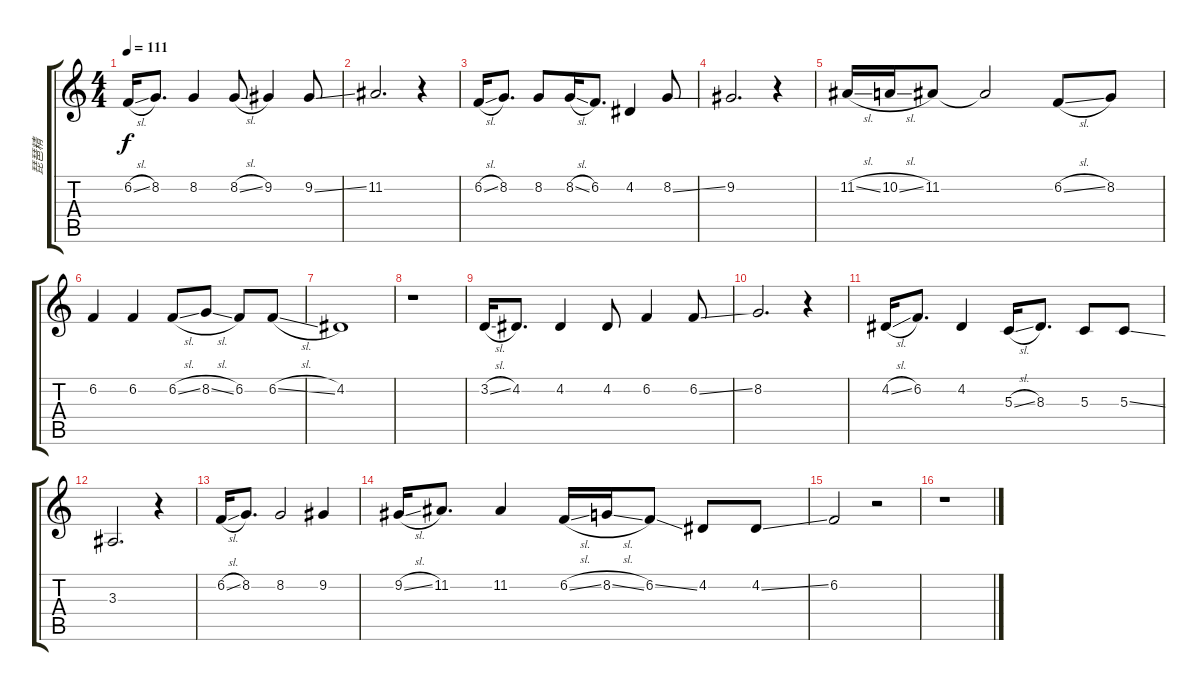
\track ("琵琶精" "琵琶精") {instrument violin}
\staff {score tabs}
\tuning (E4 B3 G3 D3 A2 E2) {hide}
\ts (4 4)
\tempo 111
\clef g2
\ks c
6.2{sl}.16{dy f} 8.2.8{d} 8.2.4 8.2{sl}.8 9.2.4 9.2{ss}.8 |
11.2.2{d} r.4 |
6.2{sl}.16 8.2.8{d} 8.2.8 8.2{sl}.16 6.2.8{d} 4.2.4 8.2{ss}.8 |
9.2.2{d} r.4 |
11.2{sl}.16 10.2{sl}.16 11.2.8 11.2{t}.2 6.2{sl}.8 8.2.8 |
6.2.4 6.2.4 6.2{sl}.8 8.2{sl}.8 6.2.8 6.2{sl}.8 |
4.2.1{volume 2} |
r.1 |
3.2{sl}.16{volume 10} 4.2.8{d} 4.2.4 4.2.8 6.2.4 6.2{ss}.8 |
8.2.2{d} r.4 |
4.2{sl}.16 6.2.8{d} 4.2.4 5.3{sl}.16 8.3.8{d} 5.3.8 5.3{ss}.8 |
3.3.2{d} r.4 |
6.2{sl}.16 8.2.8{d} 8.2.2 9.2.4 |
9.2{sl}.16 11.2.8{d} 11.2.4 6.2{sl}.16 8.2{sl}.16 6.2{ss}.8 4.2.8 4.2{ss}.8 |
6.2.2 r.2 |
r.1
